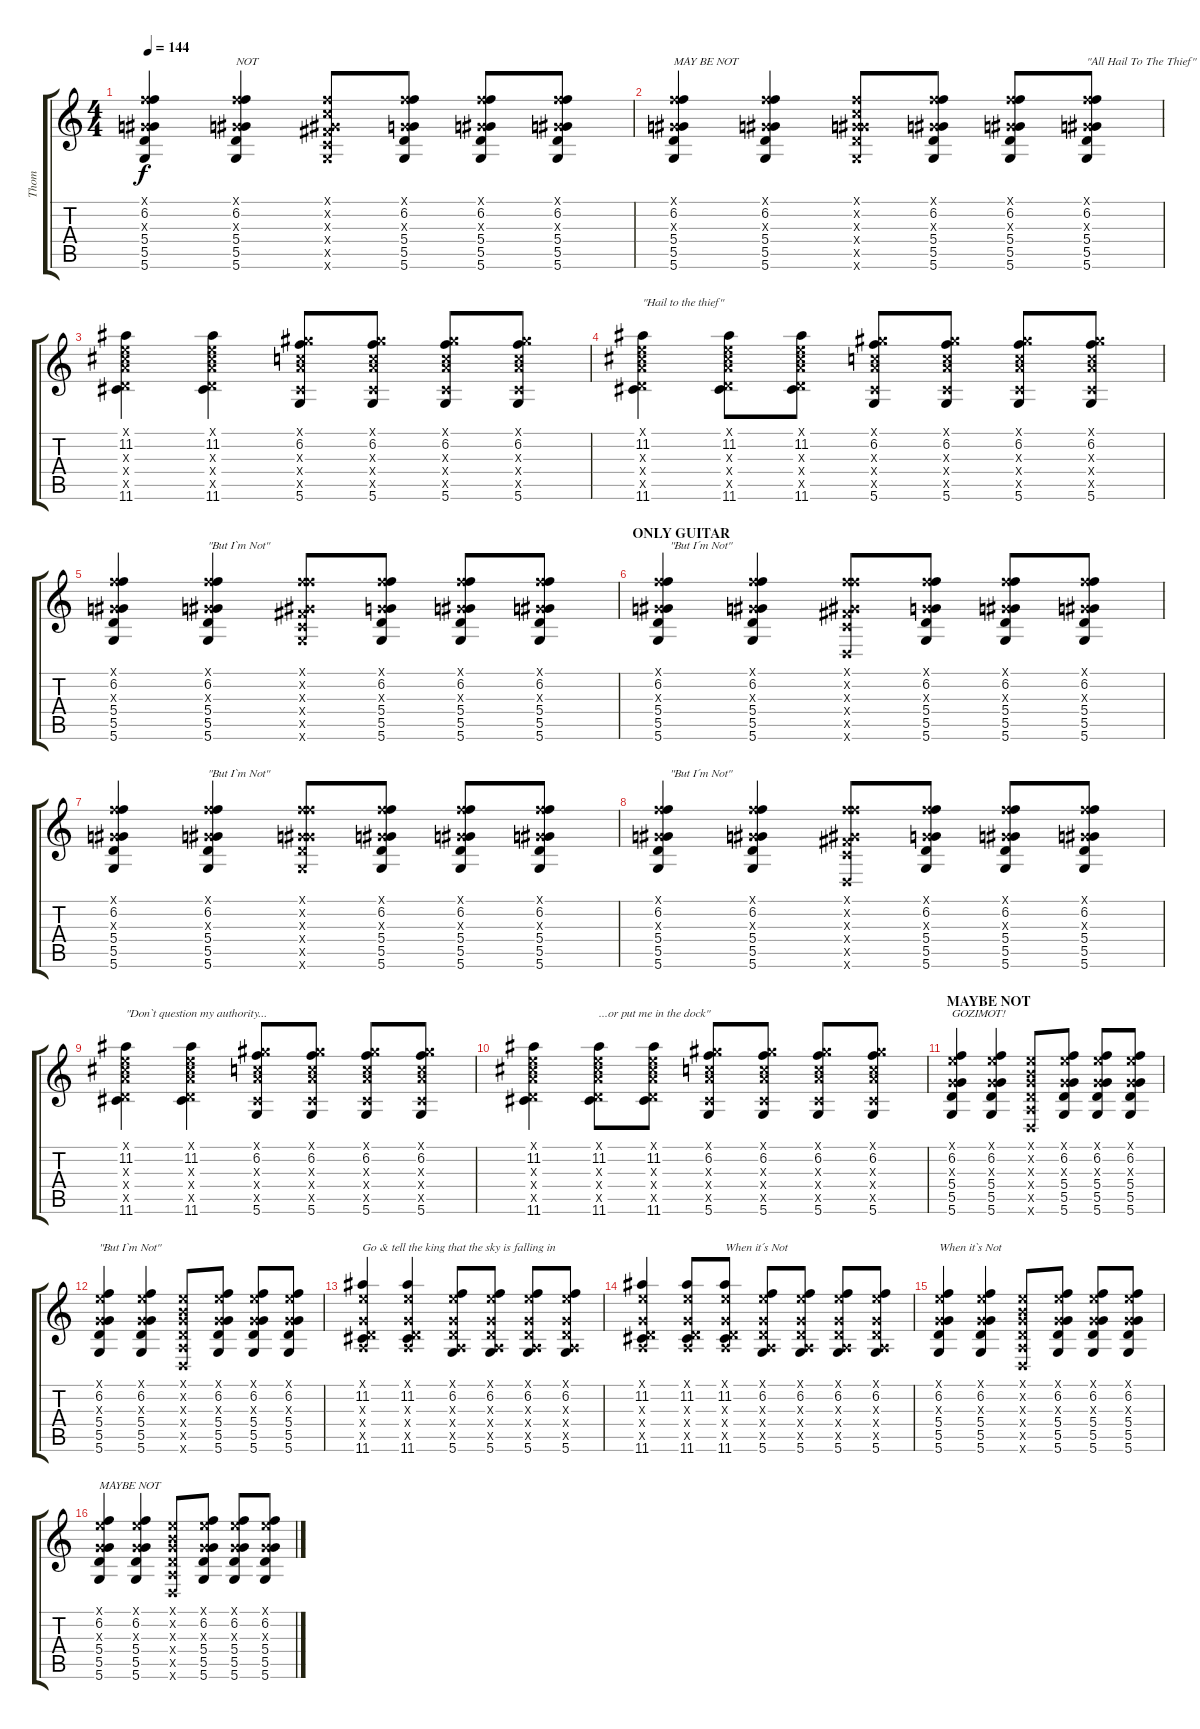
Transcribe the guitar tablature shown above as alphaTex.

\track ("Thom" "Thom") {instrument electricguitarjazz}
\staff {score tabs}
\tuning (E4 B3 G3 D3 A2 D2) {hide}
\ts (4 4)
\tempo 144
\clef g2
\ks c
(1.1{x} 6.2 1.3{x} 5.4 5.5 5.6).4{dy f} (1.1{x} 6.2 1.3{x} 5.4 5.5 5.6).4{txt "NOT"} (1.1{x} 1.2{x} 1.3{x} 4.4{x} 3.5{x} 5.6{x}).8 (1.1{x} 6.2 1.3{x} 5.4 5.5 5.6).8 (1.1{x} 6.2 1.3{x} 5.4 5.5 5.6).8 (1.1{x} 6.2 1.3{x} 5.4 5.5 5.6).8 |
(1.1{x} 6.2 1.3{x} 5.4 5.5 5.6).4{txt "MAY BE NOT"} (1.1{x} 6.2 1.3{x} 5.4 5.5 5.6).4 (1.1{x} 1.2{x} 1.3{x} 5.4{x} 5.5{x} 5.6{x}).8 (1.1{x} 6.2 1.3{x} 5.4 5.5 5.6).8 (1.1{x} 6.2 1.3{x} 5.4 5.5 5.6).8 (1.1{x} 6.2 1.3{x} 5.4 5.5 5.6).8{txt "\"All Hail To The Thief\""} |
(0.1{x} 11.2 6.3{x} 7.4{x} 5.5{x} 11.6).4 (0.1{x} 11.2 6.3{x} 7.4{x} 5.5{x} 11.6).4 (4.1{x} 6.2 5.3{x} 7.4{x} 4.5{x} 5.6).8 (4.1{x} 6.2 5.3{x} 7.4{x} 4.5{x} 5.6).8 (4.1{x} 6.2 5.3{x} 7.4{x} 4.5{x} 5.6).8 (4.1{x} 6.2 5.3{x} 7.4{x} 4.5{x} 5.6).8 |
(0.1{x} 11.2 6.3{x} 7.4{x} 5.5{x} 11.6).4{txt "\"Hail to the thief\""} (0.1{x} 11.2 6.3{x} 7.4{x} 5.5{x} 11.6).8 (0.1{x} 11.2 6.3{x} 7.4{x} 5.5{x} 11.6).8 (4.1{x} 6.2 5.3{x} 7.4{x} 4.5{x} 5.6).8 (4.1{x} 6.2 5.3{x} 7.4{x} 4.5{x} 5.6).8 (4.1{x} 6.2 5.3{x} 7.4{x} 4.5{x} 5.6).8 (4.1{x} 6.2 5.3{x} 7.4{x} 4.5{x} 5.6).8 |
(1.1{x} 6.2 1.3{x} 5.4 5.5 5.6).4 (1.1{x} 6.2 1.3{x} 5.4 5.5 5.6).4{txt "\"But I`m Not\""} (1.1{x} 6.2{x} 1.3{x} 4.4{x} 3.5{x} 5.6{x}).8 (1.1{x} 6.2 1.3{x} 5.4 5.5 5.6).8 (1.1{x} 6.2 1.3{x} 5.4 5.5 5.6).8 (1.1{x} 6.2 1.3{x} 5.4 5.5 5.6).8 |
\section ("" "ONLY GUITAR")
(1.1{x} 6.2 1.3{x} 5.4 5.5 5.6).4{txt "    \"But I´m Not\""} (1.1{x} 6.2 1.3{x} 5.4 5.5 5.6).4 (1.1{x} 6.2{x} 1.3{x} 4.4{x} 3.5{x} 0.6{x}).8 (1.1{x} 6.2 1.3{x} 5.4 5.5 5.6).8 (1.1{x} 6.2 1.3{x} 5.4 5.5 5.6).8 (1.1{x} 6.2 1.3{x} 5.4 5.5 5.6).8 |
(1.1{x} 6.2 1.3{x} 5.4 5.5 5.6).4 (1.1{x} 6.2 1.3{x} 5.4 5.5 5.6).4{txt "\"But I`m Not\""} (1.1{x} 6.2{x} 1.3{x} 5.4{x} 5.5{x} 5.6{x}).8 (1.1{x} 6.2 1.3{x} 5.4 5.5 5.6).8 (1.1{x} 6.2 1.3{x} 5.4 5.5 5.6).8 (1.1{x} 6.2 1.3{x} 5.4 5.5 5.6).8 |
(1.1{x} 6.2 1.3{x} 5.4 5.5 5.6).4{txt "    \"But I´m Not\""} (1.1{x} 6.2 1.3{x} 5.4 5.5 5.6).4 (1.1{x} 6.2{x} 1.3{x} 4.4{x} 3.5{x} 0.6{x}).8 (1.1{x} 6.2 1.3{x} 5.4 5.5 5.6).8 (1.1{x} 6.2 1.3{x} 5.4 5.5 5.6).8 (1.1{x} 6.2 1.3{x} 5.4 5.5 5.6).8 |
(0.1{x} 11.2 6.3{x} 7.4{x} 5.5{x} 11.6).4{txt "\"Don`t question my authority..."} (0.1{x} 11.2 6.3{x} 7.4{x} 5.5{x} 11.6).4 (4.1{x} 6.2 5.3{x} 7.4{x} 4.5{x} 5.6).8 (4.1{x} 6.2 5.3{x} 7.4{x} 4.5{x} 5.6).8 (4.1{x} 6.2 5.3{x} 7.4{x} 4.5{x} 5.6).8 (4.1{x} 6.2 5.3{x} 7.4{x} 4.5{x} 5.6).8 |
(0.1{x} 11.2 6.3{x} 7.4{x} 5.5{x} 11.6).4 (0.1{x} 11.2 6.3{x} 7.4{x} 5.5{x} 11.6).8{txt "...or put me in the dock\""} (0.1{x} 11.2 6.3{x} 7.4{x} 5.5{x} 11.6).8 (4.1{x} 6.2 5.3{x} 7.4{x} 4.5{x} 5.6).8 (4.1{x} 6.2 5.3{x} 7.4{x} 4.5{x} 5.6).8 (4.1{x} 6.2 5.3{x} 7.4{x} 4.5{x} 5.6).8 (4.1{x} 6.2 5.3{x} 7.4{x} 4.5{x} 5.6).8 |
\section ("" "MAYBE NOT")
(0.1{x} 6.2 0.3{x} 5.4 5.5 5.6).4{txt "GOZIMOT!"} (0.1{x} 6.2 0.3{x} 5.4 5.5 5.6).4 (0.1{x} 0.2{x} 0.3{x} 0.4{x} 0.5{x} 0.6{x}).8 (0.1{x} 6.2 0.3{x} 5.4 5.5 5.6).8 (0.1{x} 6.2 0.3{x} 5.4 5.5 5.6).8 (0.1{x} 6.2 0.3{x} 5.4 5.5 5.6).8 |
(0.1{x} 6.2 0.3{x} 5.4 5.5 5.6).4{txt "\"But I`m Not\""} (0.1{x} 6.2 0.3{x} 5.4 5.5 5.6).4 (0.1{x} 0.2{x} 0.3{x} 0.4{x} 0.5{x} 0.6{x}).8 (0.1{x} 6.2 0.3{x} 5.4 5.5 5.6).8 (0.1{x} 6.2 0.3{x} 5.4 5.5 5.6).8 (0.1{x} 6.2 0.3{x} 5.4 5.5 5.6).8 |
(0.1{x} 11.2 0.3{x} 0.4{x} 0.5{x} 11.6).4{txt "Go & tell the king that the sky is falling in"} (0.1{x} 11.2 0.3{x} 0.4{x} 0.5{x} 11.6).4 (0.1{x} 6.2 0.3{x} 0.4{x} 0.5{x} 5.6).8 (0.1{x} 6.2 0.3{x} 0.4{x} 0.5{x} 5.6).8 (0.1{x} 6.2 0.3{x} 0.4{x} 0.5{x} 5.6).8 (0.1{x} 6.2 0.3{x} 0.4{x} 0.5{x} 5.6).8 |
(0.1{x} 11.2 0.3{x} 0.4{x} 0.5{x} 11.6).4 (0.1{x} 11.2 0.3{x} 0.4{x} 0.5{x} 11.6).8 (0.1{x} 11.2 0.3{x} 0.4{x} 0.5{x} 11.6).8{txt "When it´s Not"} (0.1{x} 6.2 0.3{x} 0.4{x} 0.5{x} 5.6).8 (0.1{x} 6.2 0.3{x} 0.4{x} 0.5{x} 5.6).8 (0.1{x} 6.2 0.3{x} 0.4{x} 0.5{x} 5.6).8 (0.1{x} 6.2 0.3{x} 0.4{x} 0.5{x} 5.6).8 |
(0.1{x} 6.2 0.3{x} 5.4 5.5 5.6).4{txt "When it`s Not"} (0.1{x} 6.2 0.3{x} 5.4 5.5 5.6).4 (0.1{x} 0.2{x} 0.3{x} 0.4{x} 0.5{x} 0.6{x}).8 (0.1{x} 6.2 0.3{x} 5.4 5.5 5.6).8 (0.1{x} 6.2 0.3{x} 5.4 5.5 5.6).8 (0.1{x} 6.2 0.3{x} 5.4 5.5 5.6).8 |
(0.1{x} 6.2 0.3{x} 5.4 5.5 5.6).4{txt "MAYBE NOT"} (0.1{x} 6.2 0.3{x} 5.4 5.5 5.6).4 (0.1{x} 0.2{x} 0.3{x} 0.4{x} 0.5{x} 0.6{x}).8 (0.1{x} 6.2 0.3{x} 5.4 5.5 5.6).8 (0.1{x} 6.2 0.3{x} 5.4 5.5 5.6).8 (0.1{x} 6.2 0.3{x} 5.4 5.5 5.6).8
